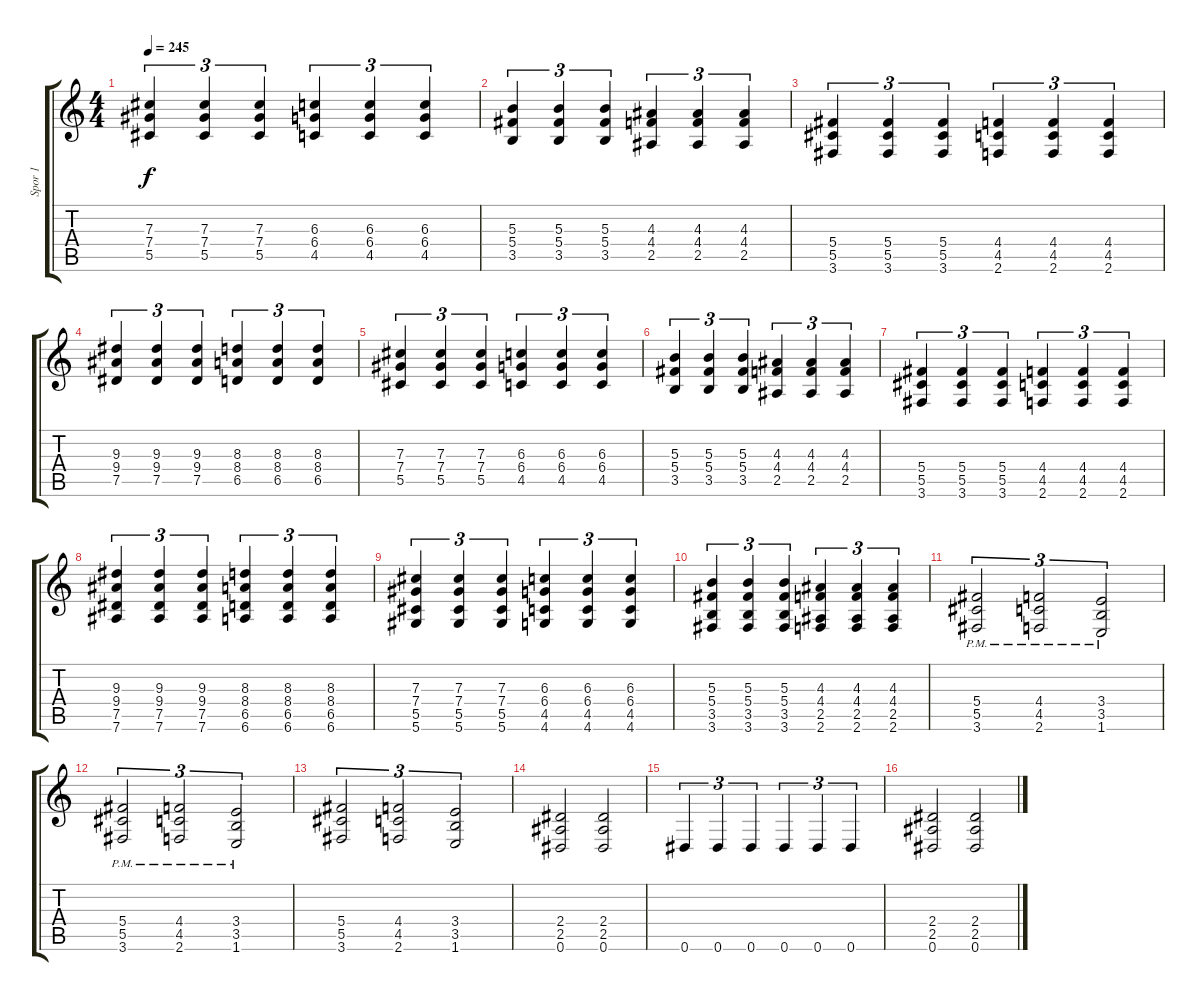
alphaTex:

\track ("Spor 1" "Spor 1") {instrument distortionguitar}
\staff {score tabs}
\tuning (Eb4 Bb3 Gb3 Db3 Ab2 Eb2) {hide}
\ts (4 4)
\tempo 245
\clef g2
\ks c
(7.3 7.4 5.5).4{tu (3 2) dy f} (7.3 7.4 5.5).4{tu (3 2)} (7.3 7.4 5.5).4{tu (3 2)} (6.3 6.4 4.5).4{tu (3 2)} (6.3 6.4 4.5).4{tu (3 2)} (6.3 6.4 4.5).4{tu (3 2)} |
(5.3 5.4 3.5).4{tu (3 2)} (5.3 5.4 3.5).4{tu (3 2)} (5.3 5.4 3.5).4{tu (3 2)} (4.3 4.4 2.5).4{tu (3 2)} (4.3 4.4 2.5).4{tu (3 2)} (4.3 4.4 2.5).4{tu (3 2)} |
(5.4 5.5 3.6).4{tu (3 2)} (5.4 5.5 3.6).4{tu (3 2)} (5.4 5.5 3.6).4{tu (3 2)} (4.4 4.5 2.6).4{tu (3 2)} (4.4 4.5 2.6).4{tu (3 2)} (4.4 4.5 2.6).4{tu (3 2)} |
(9.3 9.4 7.5).4{tu (3 2)} (9.3 9.4 7.5).4{tu (3 2)} (9.3 9.4 7.5).4{tu (3 2)} (8.3 8.4 6.5).4{tu (3 2)} (8.3 8.4 6.5).4{tu (3 2)} (8.3 8.4 6.5).4{tu (3 2)} |
(7.3 7.4 5.5).4{tu (3 2)} (7.3 7.4 5.5).4{tu (3 2)} (7.3 7.4 5.5).4{tu (3 2)} (6.3 6.4 4.5).4{tu (3 2)} (6.3 6.4 4.5).4{tu (3 2)} (6.3 6.4 4.5).4{tu (3 2)} |
(5.3 5.4 3.5).4{tu (3 2)} (5.3 5.4 3.5).4{tu (3 2)} (5.3 5.4 3.5).4{tu (3 2)} (4.3 4.4 2.5).4{tu (3 2)} (4.3 4.4 2.5).4{tu (3 2)} (4.3 4.4 2.5).4{tu (3 2)} |
(5.4 5.5 3.6).4{tu (3 2)} (5.4 5.5 3.6).4{tu (3 2)} (5.4 5.5 3.6).4{tu (3 2)} (4.4 4.5 2.6).4{tu (3 2)} (4.4 4.5 2.6).4{tu (3 2)} (4.4 4.5 2.6).4{tu (3 2)} |
(9.3 9.4 7.5 7.6).4{tu (3 2)} (9.3 9.4 7.5 7.6).4{tu (3 2)} (9.3 9.4 7.5 7.6).4{tu (3 2)} (8.3 8.4 6.5 6.6).4{tu (3 2)} (8.3 8.4 6.5 6.6).4{tu (3 2)} (8.3 8.4 6.5 6.6).4{tu (3 2)} |
(7.3 7.4 5.5 5.6).4{tu (3 2)} (7.3 7.4 5.5 5.6).4{tu (3 2)} (7.3 7.4 5.5 5.6).4{tu (3 2)} (6.3 6.4 4.5 4.6).4{tu (3 2)} (6.3 6.4 4.5 4.6).4{tu (3 2)} (6.3 6.4 4.5 4.6).4{tu (3 2)} |
(5.3 5.4 3.5 3.6).4{tu (3 2)} (5.3 5.4 3.5 3.6).4{tu (3 2)} (5.3 5.4 3.5 3.6).4{tu (3 2)} (4.3 4.4 2.5 2.6).4{tu (3 2)} (4.3 4.4 2.5 2.6).4{tu (3 2)} (4.3 4.4 2.5 2.6).4{tu (3 2)} |
(5.4{pm} 5.5{pm} 3.6{pm}).2{tu (3 2)} (4.4{pm} 4.5{pm} 2.6{pm}).2{tu (3 2)} (3.4{pm} 3.5{pm} 1.6{pm}).2{tu (3 2)} |
(5.4{pm} 5.5{pm} 3.6{pm}).2{tu (3 2)} (4.4{pm} 4.5{pm} 2.6{pm}).2{tu (3 2)} (3.4{pm} 3.5{pm} 1.6{pm}).2{tu (3 2)} |
(5.4 5.5 3.6).2{tu (3 2)} (4.4 4.5 2.6).2{tu (3 2)} (3.4 3.5 1.6).2{tu (3 2)} |
(2.4 2.5 0.6).2 (2.4 2.5 0.6).2 |
0.6.4{tu (3 2)} 0.6.4{tu (3 2)} 0.6.4{tu (3 2)} 0.6.4{tu (3 2)} 0.6.4{tu (3 2)} 0.6.4{tu (3 2)} |
(2.4 2.5 0.6).2 (2.4 2.5 0.6).2
